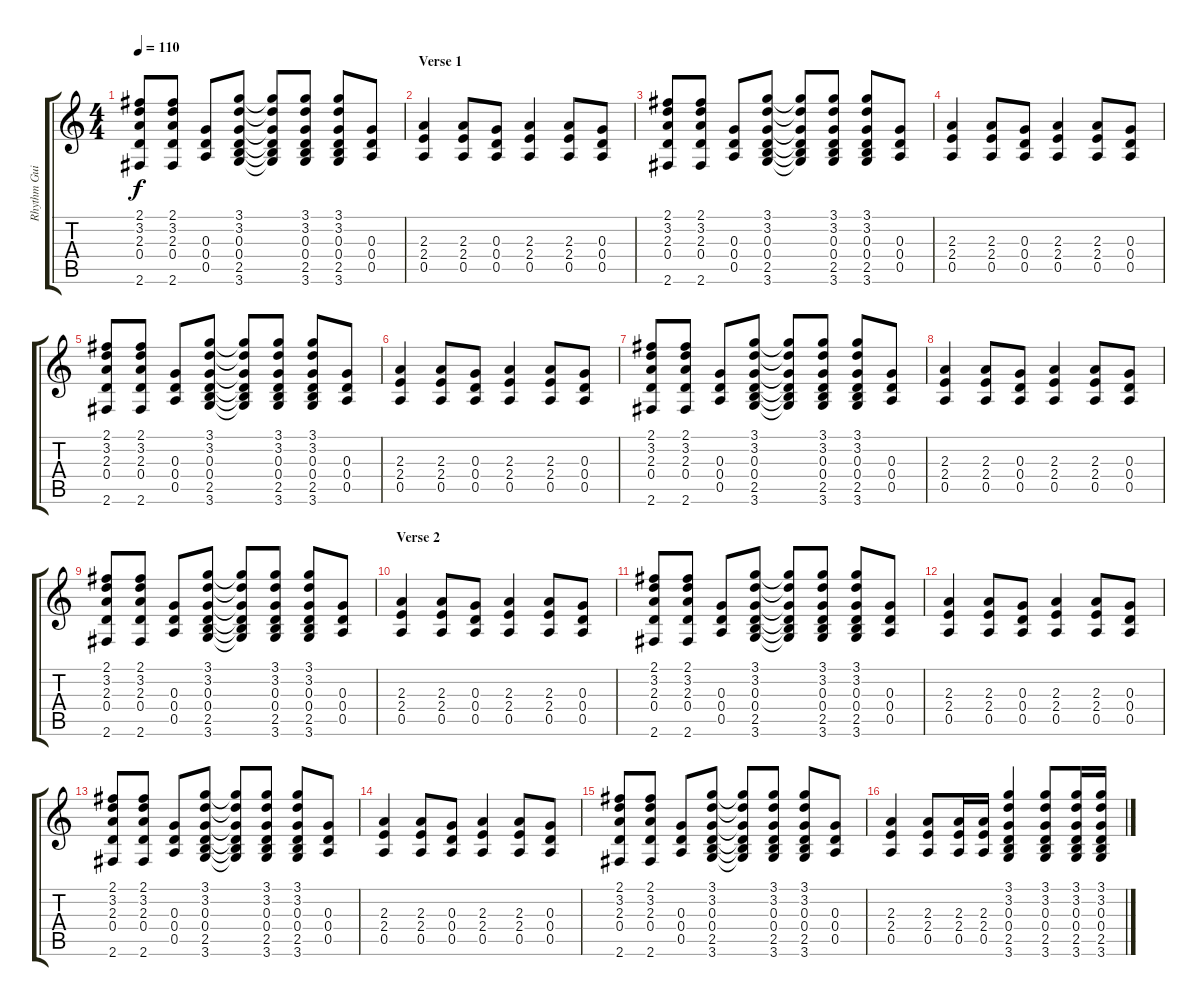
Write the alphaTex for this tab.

\track ("Rhythm Guitar 1" "Rhythm Gui") {instrument overdrivenguitar}
\staff {score tabs}
\tuning (E4 B3 G3 D3 A2 E2) {hide}
\ts (4 4)
\tempo 110
\clef g2
\ks c
(2.1 3.2 2.3 0.4 2.6).8{dy f} (2.1 3.2 2.3 0.4 2.6).8 (0.3 0.4 0.5).8 (3.1 3.2 0.3 0.4 2.5 3.6).8 (3.1{t} 3.2{t} 0.3{t} 0.4{t} 2.5{t} 3.6{t}).8 (3.1 3.2 0.3 0.4 2.5 3.6).8 (3.1 3.2 0.3 0.4 2.5 3.6).8 (0.3 0.4 0.5).8 |
\section ("" "Verse 1")
(2.3 2.4 0.5).4 (2.3 2.4 0.5).8 (0.3 0.4 0.5).8 (2.3 2.4 0.5).4 (2.3 2.4 0.5).8 (0.3 0.4 0.5).8 |
(2.1 3.2 2.3 0.4 2.6).8 (2.1 3.2 2.3 0.4 2.6).8 (0.3 0.4 0.5).8 (3.1 3.2 0.3 0.4 2.5 3.6).8 (3.1{t} 3.2{t} 0.3{t} 0.4{t} 2.5{t} 3.6{t}).8 (3.1 3.2 0.3 0.4 2.5 3.6).8 (3.1 3.2 0.3 0.4 2.5 3.6).8 (0.3 0.4 0.5).8 |
(2.3 2.4 0.5).4 (2.3 2.4 0.5).8 (0.3 0.4 0.5).8 (2.3 2.4 0.5).4 (2.3 2.4 0.5).8 (0.3 0.4 0.5).8 |
(2.1 3.2 2.3 0.4 2.6).8 (2.1 3.2 2.3 0.4 2.6).8 (0.3 0.4 0.5).8 (3.1 3.2 0.3 0.4 2.5 3.6).8 (3.1{t} 3.2{t} 0.3{t} 0.4{t} 2.5{t} 3.6{t}).8 (3.1 3.2 0.3 0.4 2.5 3.6).8 (3.1 3.2 0.3 0.4 2.5 3.6).8 (0.3 0.4 0.5).8 |
(2.3 2.4 0.5).4 (2.3 2.4 0.5).8 (0.3 0.4 0.5).8 (2.3 2.4 0.5).4 (2.3 2.4 0.5).8 (0.3 0.4 0.5).8 |
(2.1 3.2 2.3 0.4 2.6).8 (2.1 3.2 2.3 0.4 2.6).8 (0.3 0.4 0.5).8 (3.1 3.2 0.3 0.4 2.5 3.6).8 (3.1{t} 3.2{t} 0.3{t} 0.4{t} 2.5{t} 3.6{t}).8 (3.1 3.2 0.3 0.4 2.5 3.6).8 (3.1 3.2 0.3 0.4 2.5 3.6).8 (0.3 0.4 0.5).8 |
(2.3 2.4 0.5).4 (2.3 2.4 0.5).8 (0.3 0.4 0.5).8 (2.3 2.4 0.5).4 (2.3 2.4 0.5).8 (0.3 0.4 0.5).8 |
(2.1 3.2 2.3 0.4 2.6).8 (2.1 3.2 2.3 0.4 2.6).8 (0.3 0.4 0.5).8 (3.1 3.2 0.3 0.4 2.5 3.6).8 (3.1{t} 3.2{t} 0.3{t} 0.4{t} 2.5{t} 3.6{t}).8 (3.1 3.2 0.3 0.4 2.5 3.6).8 (3.1 3.2 0.3 0.4 2.5 3.6).8 (0.3 0.4 0.5).8 |
\section ("" "Verse 2")
(2.3 2.4 0.5).4 (2.3 2.4 0.5).8 (0.3 0.4 0.5).8 (2.3 2.4 0.5).4 (2.3 2.4 0.5).8 (0.3 0.4 0.5).8 |
(2.1 3.2 2.3 0.4 2.6).8 (2.1 3.2 2.3 0.4 2.6).8 (0.3 0.4 0.5).8 (3.1 3.2 0.3 0.4 2.5 3.6).8 (3.1{t} 3.2{t} 0.3{t} 0.4{t} 2.5{t} 3.6{t}).8 (3.1 3.2 0.3 0.4 2.5 3.6).8 (3.1 3.2 0.3 0.4 2.5 3.6).8 (0.3 0.4 0.5).8 |
(2.3 2.4 0.5).4 (2.3 2.4 0.5).8 (0.3 0.4 0.5).8 (2.3 2.4 0.5).4 (2.3 2.4 0.5).8 (0.3 0.4 0.5).8 |
(2.1 3.2 2.3 0.4 2.6).8 (2.1 3.2 2.3 0.4 2.6).8 (0.3 0.4 0.5).8 (3.1 3.2 0.3 0.4 2.5 3.6).8 (3.1{t} 3.2{t} 0.3{t} 0.4{t} 2.5{t} 3.6{t}).8 (3.1 3.2 0.3 0.4 2.5 3.6).8 (3.1 3.2 0.3 0.4 2.5 3.6).8 (0.3 0.4 0.5).8 |
(2.3 2.4 0.5).4 (2.3 2.4 0.5).8 (0.3 0.4 0.5).8 (2.3 2.4 0.5).4 (2.3 2.4 0.5).8 (0.3 0.4 0.5).8 |
(2.1 3.2 2.3 0.4 2.6).8 (2.1 3.2 2.3 0.4 2.6).8 (0.3 0.4 0.5).8 (3.1 3.2 0.3 0.4 2.5 3.6).8 (3.1{t} 3.2{t} 0.3{t} 0.4{t} 2.5{t} 3.6{t}).8 (3.1 3.2 0.3 0.4 2.5 3.6).8 (3.1 3.2 0.3 0.4 2.5 3.6).8 (0.3 0.4 0.5).8 |
(2.3 2.4 0.5).4 (2.3 2.4 0.5).8 (2.3 2.4 0.5).16 (2.3 2.4 0.5).16 (3.1 3.2 0.3 0.4 2.5 3.6).4 (3.1 3.2 0.3 0.4 2.5 3.6).8 (3.1 3.2 0.3 0.4 2.5 3.6).16 (3.1 3.2 0.3 0.4 2.5 3.6).16
